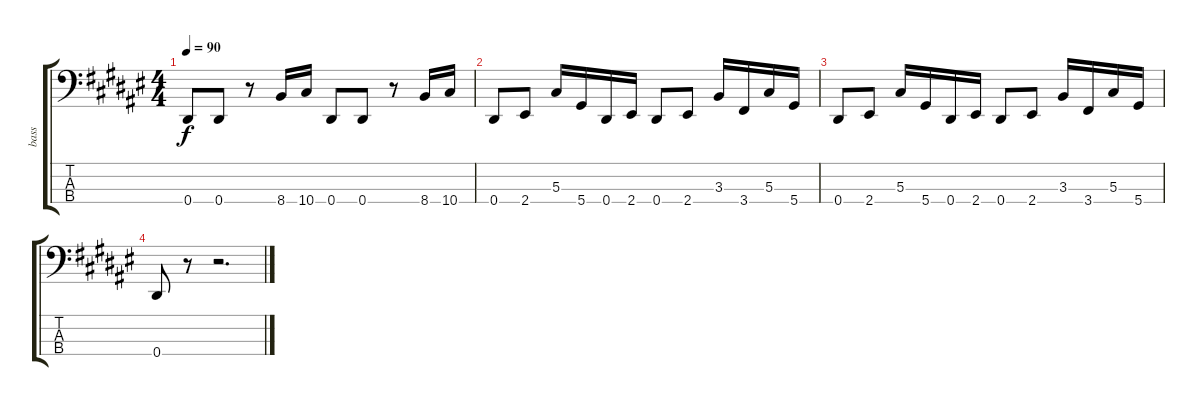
\track ("bass" "bass") {instrument electricbasspick}
\staff {score tabs}
\tuning (Gb2 Db2 Ab1 Eb1) {hide}
\ts (4 4)
\tempo 90
\clef f4
\ks d#minor
0.4.8{dy f} 0.4.8 r.8 8.4.16 10.4.16 0.4.8 0.4.8 r.8 8.4.16 10.4.16 |
0.4.8 2.4.8 5.3.16 5.4.16 0.4.16 2.4.16 0.4.8 2.4.8 3.3.16 3.4.16 5.3.16 5.4.16 |
0.4.8 2.4.8 5.3.16 5.4.16 0.4.16 2.4.16 0.4.8 2.4.8 3.3.16 3.4.16 5.3.16 5.4.16 |
0.4.8 r.8 r.2{d}
